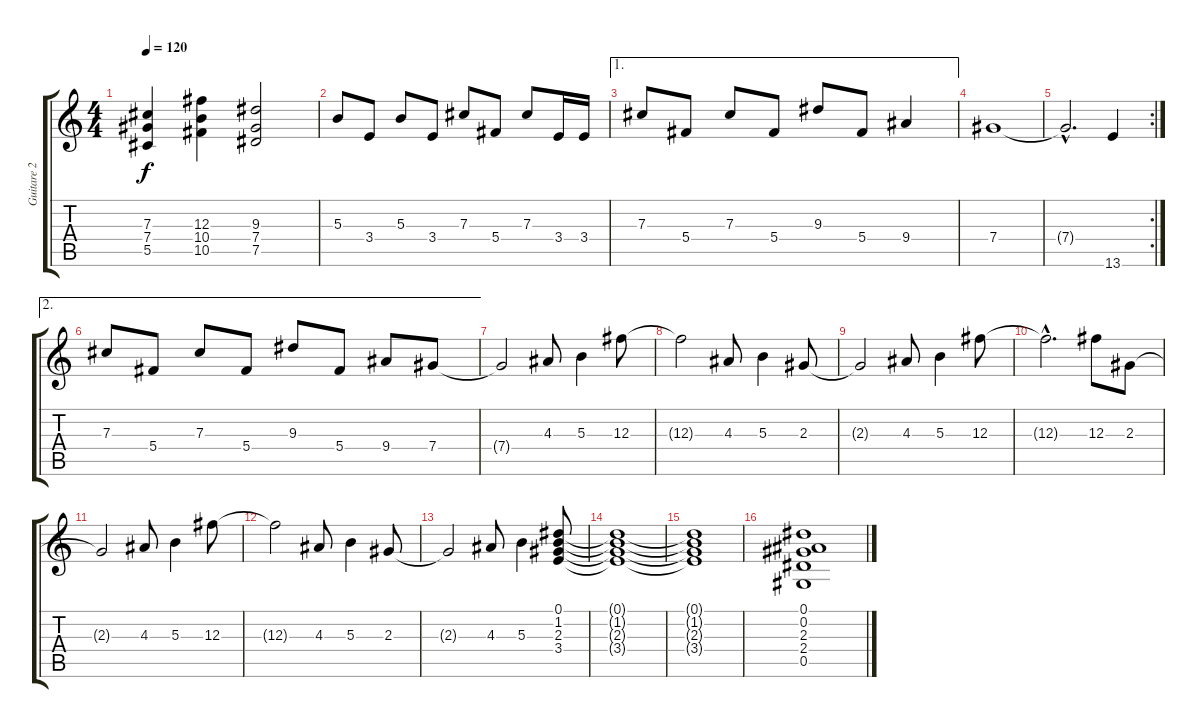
\track ("Guitare 2" "Guitare 2") {instrument distortionguitar}
\staff {score tabs}
\tuning (Eb4 Bb3 Gb3 Db3 Ab2 Eb2) {hide}
\ts (4 4)
\tempo 120
\clef g2
\ks c
(7.3{t} 7.4{t} 5.5{t}).4{dy f} (12.3 10.4 10.5).4 (9.3 7.4 7.5).2 |
5.3.8 3.4.8 5.3.8 3.4.8 7.3.8 5.4.8 7.3.8 3.4.16 3.4.16 |
\ae 1
7.3.8 5.4.8 7.3.8 5.4.8 9.3.8 5.4.8 9.4.4 |
7.4.1 |
\rc 2
7.4{hac t}.2{d} 13.6.4 |
\ae 2
7.3.8 5.4.8 7.3.8 5.4.8 9.3.8 5.4.8 9.4.8 7.4.8 |
7.4{t}.2 4.3.8 5.3.4 12.3.8 |
12.3{t}.2 4.3.8 5.3.4 2.3.8 |
2.3{t}.2 4.3.8 5.3.4 12.3.8 |
12.3{hac t}.2{d} 12.3.8 2.3.8 |
2.3{t}.2 4.3.8 5.3.4 12.3.8 |
12.3{t}.2 4.3.8 5.3.4 2.3.8 |
2.3{t}.2 4.3.8 5.3.4 (0.1 1.2 2.3 3.4).8 |
(0.1{t} 1.2{t} 2.3{t} 3.4{t}).1 |
(0.1{t} 1.2{t} 2.3{t} 3.4{t}).1 |
(0.1 0.2 2.3 2.4 0.5).1
